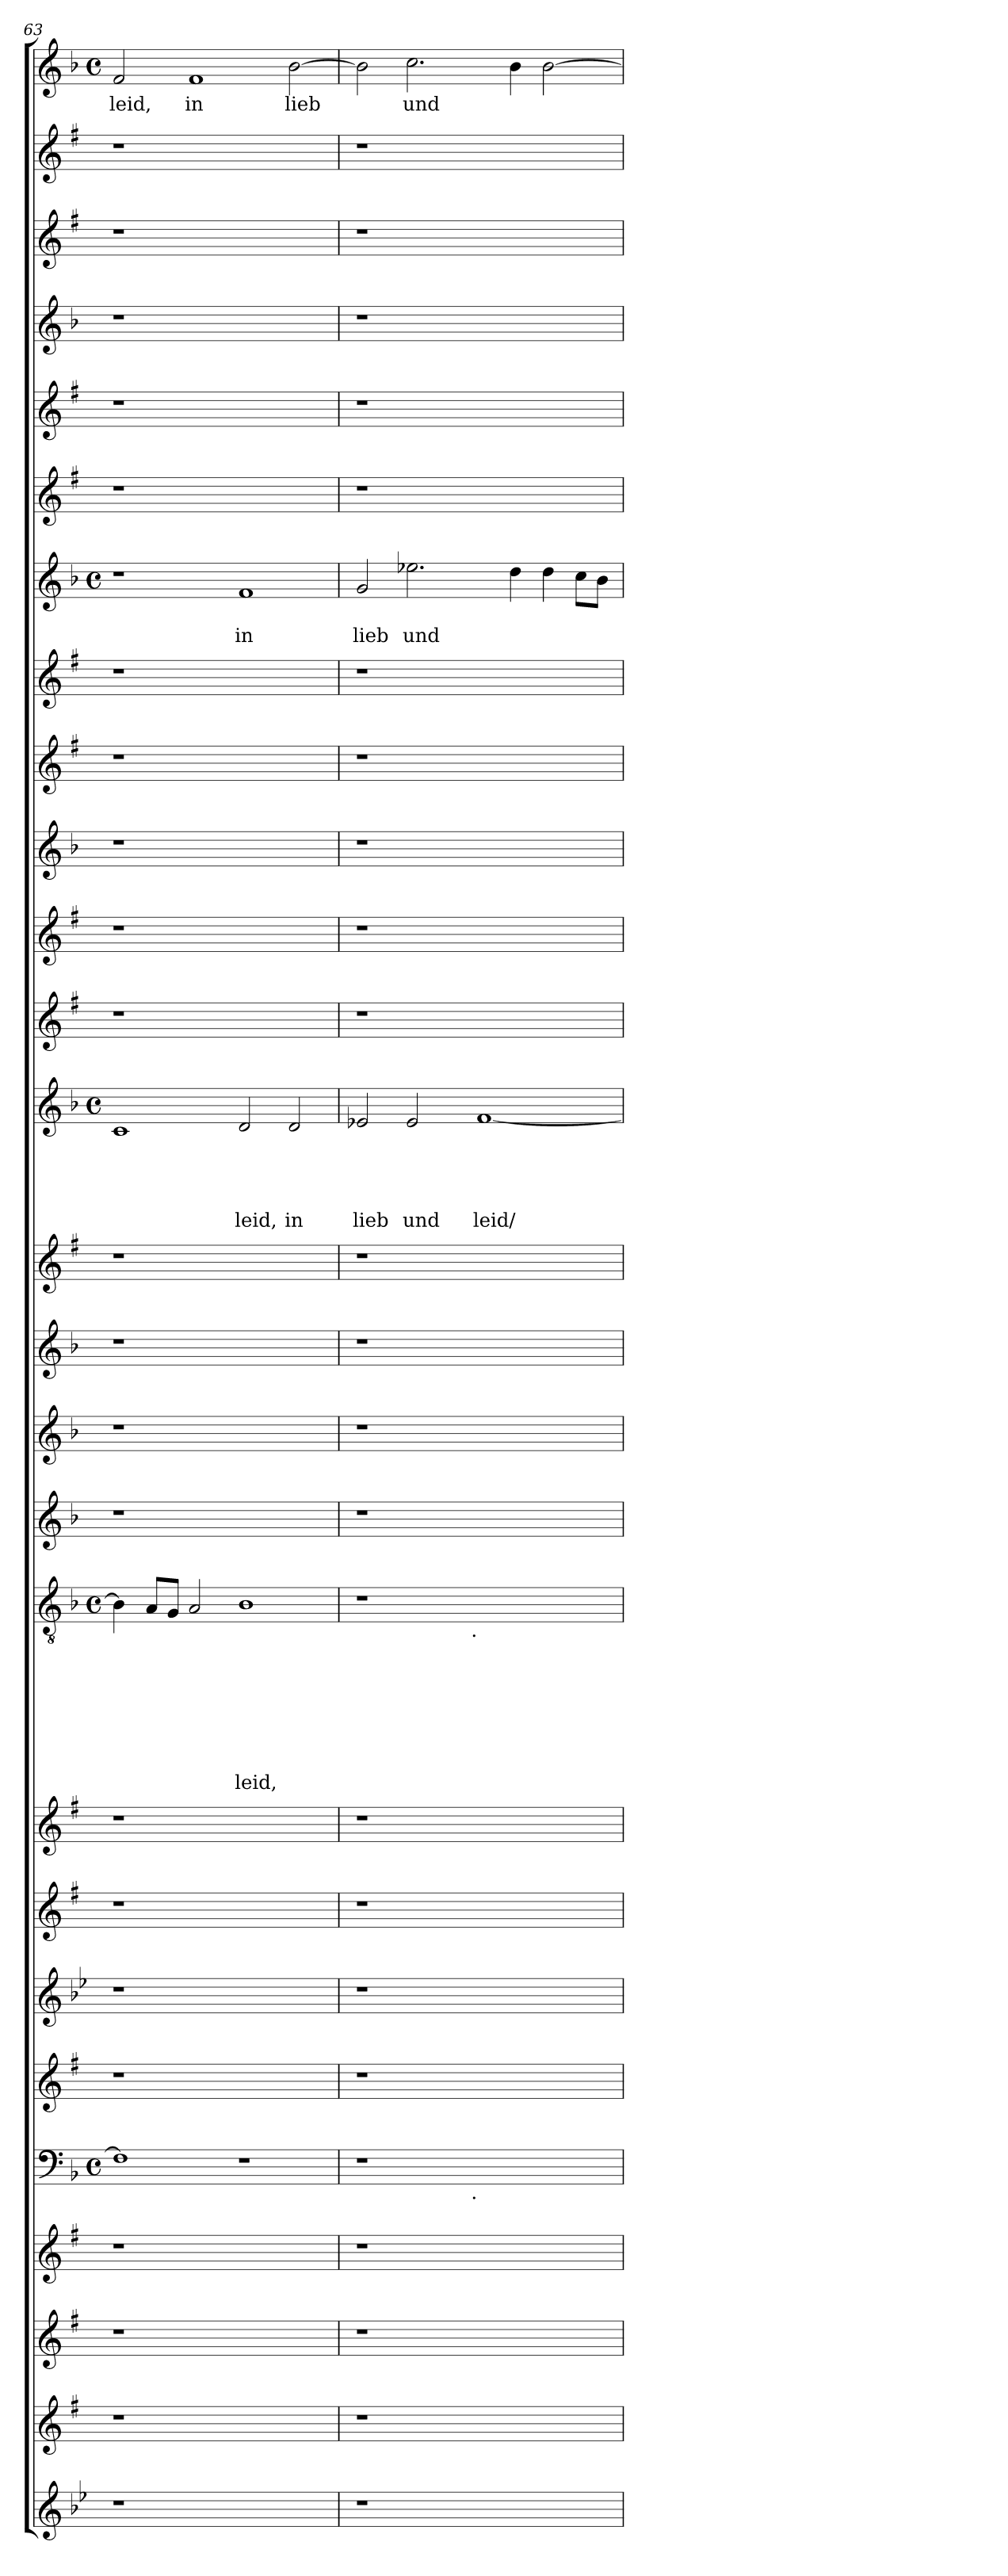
**kern	**kern	**kern	**kern	**kern	**text	**kern	**kern	**kern	**kern	**kern	**text	**text	**text	**text	**text	**text	**text	**text	**kern	**kern	**kern	**kern	**kern	**text	**text	**text	**text	**text	**kern	**kern	**kern	**kern	**kern	**kern	**text	**text	**kern	**kern	**kern	**kern	**kern	**kern	**text
*part27	*part26	*part25	*part24	*part23	*part23	*part22	*part21	*part20	*part19	*part18	*part18	*part18	*part18	*part18	*part18	*part18	*part18	*part18	*part17	*part16	*part15	*part14	*part13	*part13	*part13	*part13	*part13	*part13	*part12	*part11	*part10	*part9	*part8	*part7	*part7	*part7	*part6	*part5	*part4	*part3	*part2	*part1	*part1
*staff27	*staff26	*staff25	*staff24	*staff23	*staff23	*staff22	*staff21	*staff20	*staff19	*staff18	*staff18	*staff18	*staff18	*staff18	*staff18	*staff18	*staff18	*staff18	*staff17	*staff16	*staff15	*staff14	*staff13	*staff13	*staff13	*staff13	*staff13	*staff13	*staff12	*staff11	*staff10	*staff9	*staff8	*staff7	*staff7	*staff7	*staff6	*staff5	*staff4	*staff3	*staff2	*staff1	*staff1
*clefG2	*clefG2	*clefG2	*clefG2	*clefF4	*	*clefG2	*clefG2	*clefG2	*clefG2	*clefGv2	*	*	*	*	*	*	*	*	*clefG2	*clefG2	*clefG2	*clefG2	*clefG2	*	*	*	*	*	*clefG2	*clefG2	*clefG2	*clefG2	*clefG2	*clefG2	*	*	*clefG2	*clefG2	*clefG2	*clefG2	*clefG2	*clefG2	*
*	*ITrd1c2	*ITrd1c2	*ITrd1c2	*	*	*ITrd1c2	*	*ITrd1c2	*ITrd1c2	*	*	*	*	*	*	*	*	*	*ITrd-3c-5	*ITrd-3c-5	*ITrd-3c-5	*ITrd1c2	*	*	*	*	*	*	*ITrd1c2	*ITrd1c2	*ITrd-3c-5	*ITrd1c2	*ITrd1c2	*	*	*	*ITrd1c2	*ITrd1c2	*ITrd1c2	*ITrd1c2	*ITrd1c2	*ITrd-3c-5	*
*k[b-e-]	*k[b-]	*k[b-]	*k[b-]	*k[b-]	*	*k[b-]	*k[b-e-]	*k[b-]	*k[b-]	*k[b-]	*	*	*	*	*	*	*	*	*k[b-e-]	*k[b-e-]	*k[b-e-]	*k[b-]	*k[b-]	*	*	*	*	*	*k[b-]	*k[b-]	*k[b-e-]	*k[b-]	*k[b-]	*k[b-]	*	*	*k[b-]	*k[b-]	*k[b-e-a-]	*k[b-]	*k[b-]	*k[b-e-]	*
*B-:	*F:	*F:	*F:	*F:	*	*F:	*B-:	*F:	*F:	*F:	*	*	*	*	*	*	*	*	*B-:	*B-:	*B-:	*F:	*F:	*	*	*	*	*	*F:	*F:	*B-:	*F:	*F:	*F:	*	*	*F:	*F:	*E-:	*F:	*F:	*B-:	*
*	*	*	*	*M4/4	*	*	*	*	*	*M4/4	*	*	*	*	*	*	*	*	*	*	*	*	*M4/4	*	*	*	*	*	*	*	*	*	*	*M4/4	*	*	*	*	*	*	*	*M4/4	*
*	*	*	*	*met(c)	*	*	*	*	*	*met(c)	*	*	*	*	*	*	*	*	*	*	*	*	*met(c)	*	*	*	*	*	*	*	*	*	*	*met(c)	*	*	*	*	*	*	*	*met(c)	*
=63	=63	=63	=63	=63	=63	=63	=63	=63	=63	=63	=63	=63	=63	=63	=63	=63	=63	=63	=63	=63	=63	=63	=63	=63	=63	=63	=63	=63	=63	=63	=63	=63	=63	=63	=63	=63	=63	=63	=63	=63	=63	=63	=63
!	!	!	!	!	!	!	!	!	!	!	!	!	!	!	!	!	!	!	!	!	!	!	!	!	!	!	!	!	!	!	!	!	!	!	!	!	!	!	!	!	!	!	!LO:LY:b
1r	1r	1r	1r	1F]	.	1r	1r	1r	1r	4B-\]	.	.	.	.	.	.	.	.	1r	1r	1r	1r	1c	.	.	.	.	.	1r	1r	1r	1r	1r	1r	.	.	1r	1r	1r	1r	1r	2b-/	leid,
.	.	.	.	.	.	.	.	.	.	8A/L	.	.	.	.	.	.	.	.	.	.	.	.	.	.	.	.	.	.	.	.	.	.	.	.	.	.	.	.	.	.	.	.	.
.	.	.	.	.	.	.	.	.	.	8G/J	.	.	.	.	.	.	.	.	.	.	.	.	.	.	.	.	.	.	.	.	.	.	.	.	.	.	.	.	.	.	.	.	.
!	!	!	!	!	!	!	!	!	!	!	!	!	!	!	!	!	!	!	!	!	!	!	!	!	!	!	!	!	!	!	!	!	!	!	!	!	!	!	!	!	!	!	!LO:LY:b
.	.	.	.	.	.	.	.	.	.	2A/	.	.	.	.	.	.	.	.	.	.	.	.	.	.	.	.	.	.	.	.	.	.	.	.	.	.	.	.	.	.	.	1b-	in
!	!	!	!	!	!	!	!	!	!	!	!	!	!	!	!	!	!	!LO:LY:b	!	!	!	!	!	!	!	!	!	!LO:LY:b	!	!	!	!	!	!	!	!LO:LY:b	!	!	!	!	!	!	!
1ryy	1ryy	1ryy	1ryy	1r	.	1ryy	1ryy	1ryy	1ryy	1B-	.	.	.	.	.	.	.	leid,	1ryy	1ryy	1ryy	1ryy	2d/	.	.	.	.	leid,	1ryy	1ryy	1ryy	1ryy	1ryy	1f	.	in	1ryy	1ryy	1ryy	1ryy	1ryy	.	.
!	!	!	!	!	!	!	!	!	!	!	!	!	!	!	!	!	!	!	!	!	!	!	!	!	!	!	!	!LO:LY:b	!	!	!	!	!	!	!	!	!	!	!	!	!	!	!LO:LY:b
.	.	.	.	.	.	.	.	.	.	.	.	.	.	.	.	.	.	.	.	.	.	.	2d/	.	.	.	.	in	.	.	.	.	.	.	.	.	.	.	.	.	.	[>2ee-\	lieb
=64	=64	=64	=64	=64	=64	=64	=64	=64	=64	=64	=64	=64	=64	=64	=64	=64	=64	=64	=64	=64	=64	=64	=64	=64	=64	=64	=64	=64	=64	=64	=64	=64	=64	=64	=64	=64	=64	=64	=64	=64	=64	=64	=64
!	!	!	!	!	!	!	!	!	!	!	!	!	!	!	!	!	!	!	!	!	!	!	!	!	!	!	!	!LO:LY:b	!	!	!	!	!	!	!	!LO:LY:b	!	!	!	!	!	!	!
*	*	*	*	*^	*	*	*	*	*	*^	*	*	*	*	*	*	*	*	*	*	*	*	*	*	*	*	*	*	*	*	*	*	*	*	*	*	*	*	*	*	*	*	*
1r	1r	1r	1r	1r	2ryy	.	1r	1r	1r	1r	1r	2ryy	.	.	.	.	.	.	.	.	1r	1r	1r	1r	2e-/	.	.	.	.	lieb	1r	1r	1r	1r	1r	2g/	.	lieb	1r	1r	1r	1r	1r	2ee-\]	.
!	!	!	!	!	!	!	!	!	!	!	!	!	!	!	!	!	!	!	!	!	!	!	!	!	!	!	!	!	!	!LO:LY:b	!	!	!	!	!	!	!	!LO:LY:b	!	!	!	!	!	!	!LO:LY:b
.	.	.	.	.	4ryy	.	.	.	.	.	.	4ryy	.	.	.	.	.	.	.	.	.	.	.	.	2e-/	.	.	.	.	und	.	.	.	.	.	2.ee-X\	.	und	.	.	.	.	.	2.ff\	und
.	.	.	.	.	8...ryy	.	.	.	.	.	.	8...ryy	.	.	.	.	.	.	.	.	.	.	.	.	.	.	.	.	.	.	.	.	.	.	.	.	.	.	.	.	.	.	.	.	.
!	!	!	!	!	!	!	!	!	!	!	!	!LO:TX:b:t=.	!	!	!	!	!	!	!	!	!	!	!	!	!	!	!	!	!	!	!	!	!	!	!	!	!	!	!	!	!	!	!	!	!
!	!	!	!	!	!LO:TX:b:t=.	!	!	!	!	!	!	!	!	!	!	!	!	!	!	!	!	!	!	!	!	!	!	!	!	!	!	!	!	!	!	!	!	!	!	!	!	!	!	!	!
.	.	.	.	.	1ryy	.	.	.	.	.	.	1ryy	.	.	.	.	.	.	.	.	.	.	.	.	.	.	.	.	.	.	.	.	.	.	.	.	.	.	.	.	.	.	.	.	.
!	!	!	!	!	!	!	!	!	!	!	!	!	!	!	!	!	!	!	!	!	!	!	!	!	!	!	!	!	!	!LO:LY:b	!	!	!	!	!	!	!	!	!	!	!	!	!	!	!
1ryy	1ryy	1ryy	1ryy	1ryy	.	.	1ryy	1ryy	1ryy	1ryy	1ryy	.	.	.	.	.	.	.	.	.	1ryy	1ryy	1ryy	1ryy	[>1f	.	.	.	.	leid/	1ryy	1ryy	1ryy	1ryy	1ryy	.	.	.	1ryy	1ryy	1ryy	1ryy	1ryy	.	.
.	.	.	.	.	.	.	.	.	.	.	.	.	.	.	.	.	.	.	.	.	.	.	.	.	.	.	.	.	.	.	.	.	.	.	.	4dd\	.	.	.	.	.	.	.	4ee-\	.
.	.	.	.	.	.	.	.	.	.	.	.	.	.	.	.	.	.	.	.	.	.	.	.	.	.	.	.	.	.	.	.	.	.	.	.	4dd\	.	.	.	.	.	.	.	[>2ee-\	.
.	.	.	.	.	.	.	.	.	.	.	.	.	.	.	.	.	.	.	.	.	.	.	.	.	.	.	.	.	.	.	.	.	.	.	.	8cc\L	.	.	.	.	.	.	.	.	.
.	.	.	.	.	.	.	.	.	.	.	.	.	.	.	.	.	.	.	.	.	.	.	.	.	.	.	.	.	.	.	.	.	.	.	.	8b-\J	.	.	.	.	.	.	.	.	.
.	.	.	.	.	64ryy	.	.	.	.	.	.	64ryy	.	.	.	.	.	.	.	.	.	.	.	.	.	.	.	.	.	.	.	.	.	.	.	.	.	.	.	.	.	.	.	.	.
*	*	*	*	*v	*v	*	*	*	*	*	*v	*v	*	*	*	*	*	*	*	*	*	*	*	*	*	*	*	*	*	*	*	*	*	*	*	*	*	*	*	*	*	*	*	*	*
=	=	=	=	=	=	=	=	=	=	=	=	=	=	=	=	=	=	=	=	=	=	=	=	=	=	=	=	=	=	=	=	=	=	=	=	=	=	=	=	=	=	=	=
*-	*-	*-	*-	*-	*-	*-	*-	*-	*-	*-	*-	*-	*-	*-	*-	*-	*-	*-	*-	*-	*-	*-	*-	*-	*-	*-	*-	*-	*-	*-	*-	*-	*-	*-	*-	*-	*-	*-	*-	*-	*-	*-	*-
